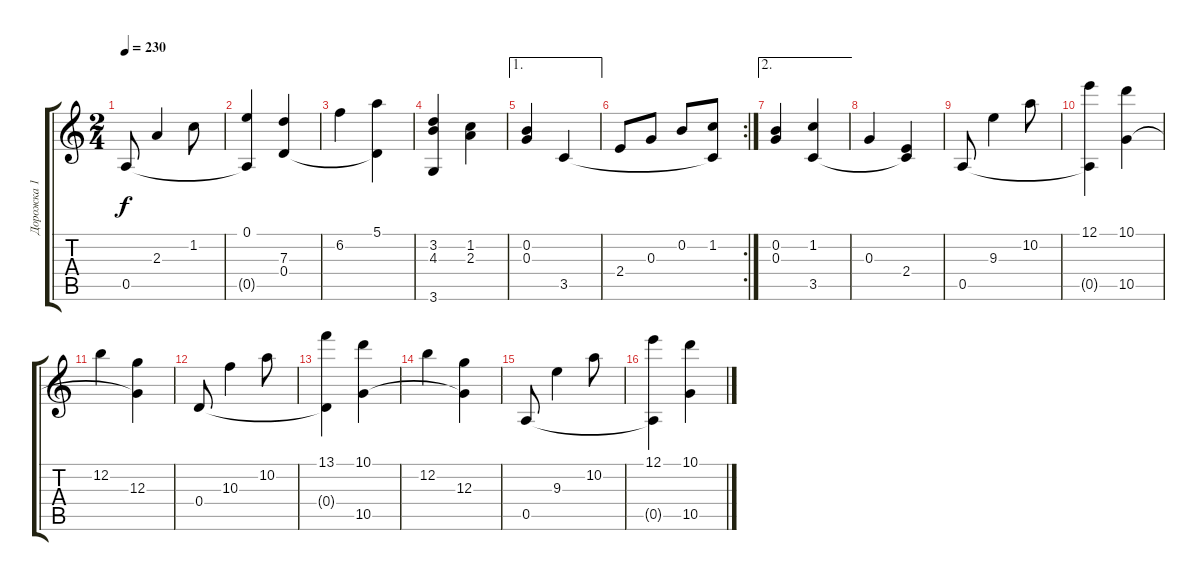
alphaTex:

\track ("Дорожка 1" "Дорожка 1") {instrument acousticguitarnylon}
\staff {score tabs}
\tuning (E4 B3 G3 D3 A2 E2) {hide}
\ts (2 4)
\tempo 230
\clef g2
\ks aminor
0.5.8{dy f} 2.3.4 1.2.8 |
(0.1 0.5{t}).4 (7.3 0.4).4 |
6.2.4 (5.1 0.4{t}).4 |
(3.2 4.3 3.6).4 (1.2 2.3).4 |
\ae 1
(0.2 0.3).4 3.5.4 |
\rc 2
2.4.8 0.3.8 0.2.8 (1.2 3.5{t}).8 |
\ae 2
(0.2 0.3).4 (1.2 3.5).4 |
0.3.4 (2.4 3.5{t}).4 |
0.5.8 9.3.4 10.2.8 |
(12.1 0.5{t}).4 (10.1 10.5).4 |
12.2.4 (12.3 10.5{t}).4 |
0.4.8 10.3.4 10.2.8 |
(13.1 0.4{t}).4 (10.1 10.5).4 |
12.2.4 (12.3 10.5{t}).4 |
0.5.8 9.3.4 10.2.8 |
(12.1 0.5{t}).4 (10.1 10.5).4
